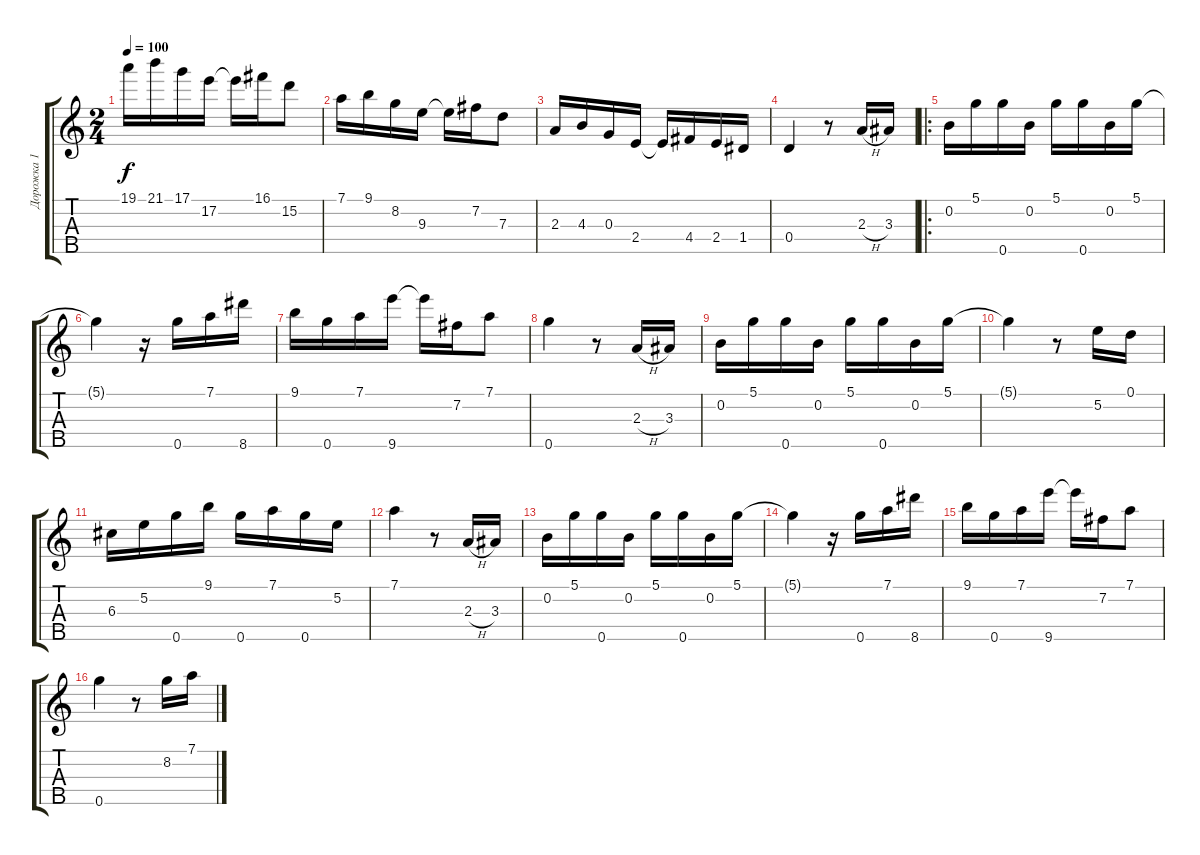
\track ("Дорожка 1" "Дорожка 1") {instrument banjo}
\staff {score tabs}
\tuning (D4 B3 G3 D3 G4) {hide}
\displaytranspose 12
\ts (2 4)
\tempo 100
\clef g2
\ks c
19.1.16{dy f instrument banjo} 21.1.16 17.1.16 17.2.16 17.2{t}.16 16.1.16 15.2.8 |
7.1.16 9.1.16 8.2.16 9.3.16 9.3{t}.16 7.2.16 7.3.8 |
2.3.16 4.3.16 0.3.16 2.4.16 2.4{t}.16 4.4.16 2.4.16 1.4.16 |
0.4.4 r.8 2.3{h}.16 3.3.16 |
\ro
0.2.16 5.1.16 0.5.16 0.2.16 5.1.16 0.5.16 0.2.16 5.1.16 |
5.1{t}.4 r.16 0.5.16 7.1.16 8.5.16 |
9.1.16 0.5.16 7.1.16 9.5.16 9.5{t}.16 7.2.16 7.1.8 |
0.5.4 r.8 2.3{h}.16 3.3.16 |
0.2.16 5.1.16 0.5.16 0.2.16 5.1.16 0.5.16 0.2.16 5.1.16 |
5.1{t}.4 r.8 5.2.16 0.1.16 |
6.3.16 5.2.16 0.5.16 9.1.16 0.5.16 7.1.16 0.5.16 5.2.16 |
7.1.4 r.8 2.3{h}.16 3.3.16 |
0.2.16 5.1.16 0.5.16 0.2.16 5.1.16 0.5.16 0.2.16 5.1.16 |
5.1{t}.4 r.16 0.5.16 7.1.16 8.5.16 |
9.1.16 0.5.16 7.1.16 9.5.16 9.5{t}.16 7.2.16 7.1.8 |
0.5.4 r.8 8.2.16 7.1.16
